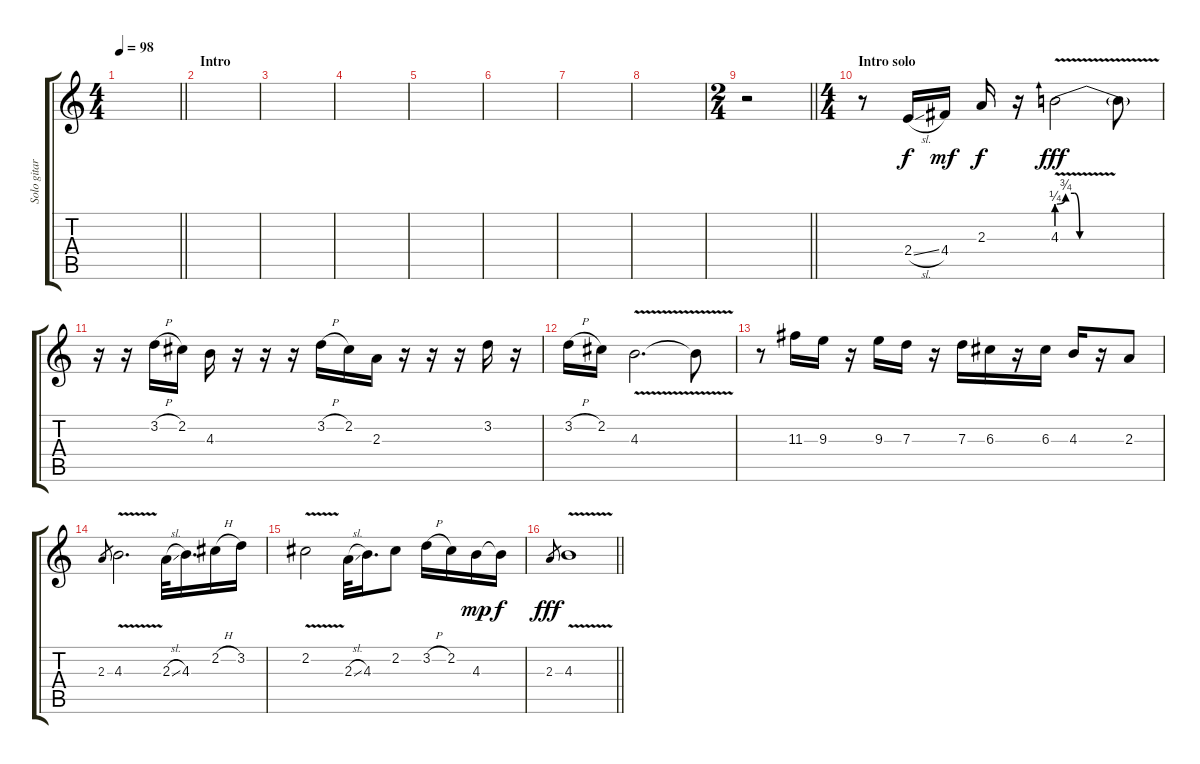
\track ("Solo gitar" "Solo gitar") {instrument overdrivenguitar}
\staff {score tabs}
\tuning (E4 B3 G3 D3 A2 E2) {hide}
\ts (4 4)
\tempo 98
\clef g2
\barLineRight lightlight
\ks c
|
\section ("" "Intro")
|
|
|
|
|
|
|
\ts (2 4)
\barLineRight lightlight
r.2 |
\ts (4 4)
\section ("" "Intro solo")
r.8 2.4{sl}.16{volume 16} 4.4.16{dy mf} 2.3.16{dy f} r.16 4.3{be (custom 0 1 5 3 10 3 13 0 60 0) v}.2{dy fff} 4.3{t}.8 |
r.16 r.16 3.2{h}.16 2.2.16 4.3.16 r.16 r.16 r.16 3.2{h}.16 2.2.16 2.3.16 r.16 r.16 r.16 3.2.16 r.16 |
3.2{h}.16 2.2.16 4.3{v}.2{d} 4.3{t}.8 |
r.8 11.3.16 9.3.16 r.16 9.3.16 7.3.16 r.16 7.3.16 6.3.16 r.16 6.3.16 4.3.16 r.16 2.3.8 |
2.3.8{gr} 4.3{v}.2{d} 2.3{sl}.32 4.3.16{d} 2.2{h}.16 3.2.16 |
2.2{v}.2 2.3{sl}.32 4.3.16{d} 2.2.8 3.2{h}.16 2.2.16 4.3.16{dy mp} 4.3{t}.16{dy f} |
\barLineRight lightlight
2.3.8{gr dy fff} 4.3{v}.1
